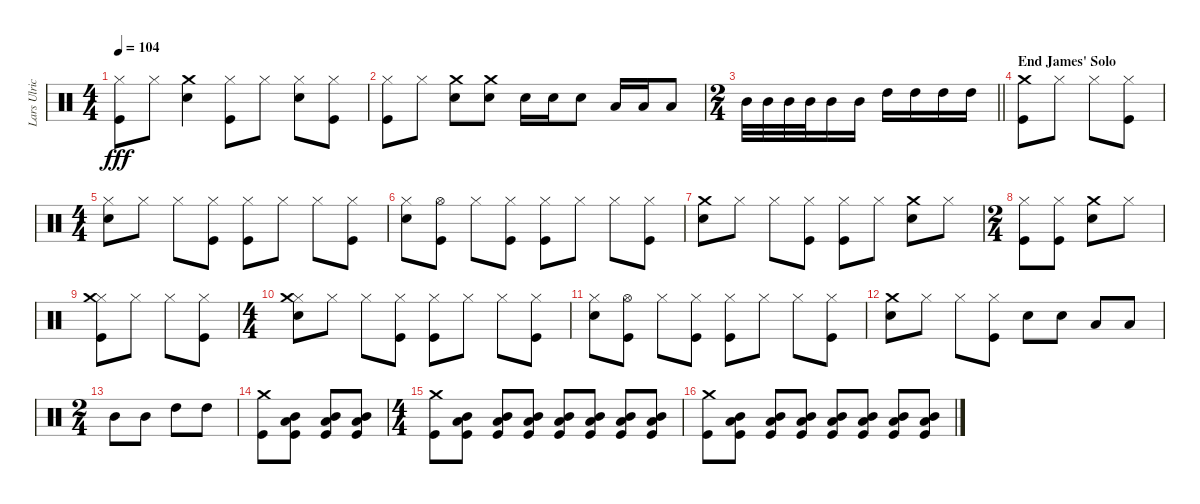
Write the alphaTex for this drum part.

\track ("Lars Ulrich" "Lars Ulric") {instrument percussion}
\staff {score}
\articulation defaults
\ts (4 4)
\tempo 104
\clef neutral
\ks c
("Hi-Hat (closed)" "Kick (hit)").8{dy fff} "Hi-Hat (closed)".8 ("Crash medium (hit)" "Snare (hit) 2").4 ("Hi-Hat (closed)" "Kick (hit)").8 "Hi-Hat (closed)".8 ("Hi-Hat (closed)" "Snare (hit) 2").8 ("Hi-Hat (closed)" "Kick (hit)").8 |
("Kick (hit)" "Hi-Hat (closed)").8 "Hi-Hat (closed)".8 ("Snare (hit) 2" "Crash medium (hit)").8 ("Snare (hit) 2" "Crash medium (hit)").8 "Snare (hit) 2".16 "Snare (hit) 2".16 "Snare (hit) 2".8 "Low Tom (hit)".16 "Low Tom (hit)".16 "Low Tom (hit)".8 |
\ts (2 4)
\barLineRight lightlight "Mid Tom (hit)".32 "Mid Tom (hit)".32 "Mid Tom (hit)".32 "Mid Tom (hit)".32 "Mid Tom (hit)".16 "Mid Tom (hit)".16 "High Tom (hit)".16 "High Tom (hit)".16 "High Tom (hit)".16 "High Tom (hit)".16
|
\section ("" "End James' Solo")
("Crash medium (hit)" "Kick (hit)").8 "Hi-Hat (closed)".8 "Hi-Hat (closed)".8 ("Kick (hit)" "Hi-Hat (closed)").8 |
\ts (4 4)
("Snare (hit) 2" "Hi-Hat (closed)").8 "Hi-Hat (closed)".8 "Hi-Hat (closed)".8 ("Kick (hit)" "Hi-Hat (closed)").8 ("Kick (hit)" "Hi-Hat (closed)").8 "Hi-Hat (closed)".8 "Hi-Hat (closed)".8 ("Kick (hit)" "Hi-Hat (closed)").8 |
("Snare (hit) 2" "Hi-Hat (closed)").8 ("Kick (hit)" "Hi-Hat (open)").8 "Hi-Hat (closed)".8 ("Kick (hit)" "Hi-Hat (closed)").8 ("Hi-Hat (closed)" "Kick (hit)").8 "Hi-Hat (closed)".8 "Hi-Hat (closed)".8 ("Kick (hit)" "Hi-Hat (closed)").8 |
("Snare (hit) 2" "Crash medium (hit)").8 "Hi-Hat (closed)".8 "Hi-Hat (closed)".8 ("Kick (hit)" "Hi-Hat (closed)").8 ("Kick (hit)" "Hi-Hat (closed)").8 "Hi-Hat (closed)".8 ("Snare (hit) 2" "Crash medium (hit)").8 "Hi-Hat (closed)".8 |
\ts (2 4)
("Kick (hit)" "Hi-Hat (closed)").8 ("Hi-Hat (closed)" "Kick (hit)").8 ("Snare (hit) 2" "Crash medium (hit)").8 "Hi-Hat (closed)".8 |
("Hi-Hat (closed)" "Kick (hit)" "Crash medium (hit)").8 "Hi-Hat (closed)".8 "Hi-Hat (closed)".8 ("Hi-Hat (closed)" "Kick (hit)").8 |
\ts (4 4)
("Hi-Hat (closed)" "Crash medium (hit)" "Snare (hit) 2").8 "Hi-Hat (closed)".8 "Hi-Hat (closed)".8 ("Kick (hit)" "Hi-Hat (closed)").8 ("Kick (hit)" "Hi-Hat (closed)").8 "Hi-Hat (closed)".8 "Hi-Hat (closed)".8 ("Hi-Hat (closed)" "Kick (hit)").8 |
("Snare (hit) 2" "Hi-Hat (closed)").8 ("Kick (hit)" "Hi-Hat (open)").8 "Hi-Hat (closed)".8 ("Kick (hit)" "Hi-Hat (closed)").8 ("Kick (hit)" "Hi-Hat (closed)").8 "Hi-Hat (closed)".8 "Hi-Hat (closed)".8 ("Hi-Hat (closed)" "Kick (hit)").8 |
("Crash medium (hit)" "Snare (hit) 2").8 "Hi-Hat (closed)".8 "Hi-Hat (closed)".8 ("Kick (hit)" "Hi-Hat (closed)").8 "Snare (hit) 2".8 "Snare (hit) 2".8 "Low Tom (hit)".8 "Low Tom (hit)".8 |
\ts (2 4)
"Mid Tom (hit)".8 "Mid Tom (hit)".8 "High Tom (hit)".8 "High Tom (hit)".8 |
("Kick (hit)" "Crash medium (hit)").8{volume 11} ("Kick (hit)" "Low Tom (hit)" "Mid Tom (hit)").8 ("Kick (hit)" "Mid Tom (hit)" "Low Tom (hit)").8 ("Kick (hit)" "Mid Tom (hit)" "Low Tom (hit)").8 |
\ts (4 4)
("Crash medium (hit)" "Kick (hit)").8 ("Low Tom (hit)" "Kick (hit)" "Mid Tom (hit)").8 ("Kick (hit)" "Mid Tom (hit)" "Low Tom (hit)").8 ("Kick (hit)" "Mid Tom (hit)" "Low Tom (hit)").8 ("Kick (hit)" "Mid Tom (hit)" "Low Tom (hit)").8 ("Mid Tom (hit)" "Kick (hit)" "Low Tom (hit)").8 ("Kick (hit)" "Mid Tom (hit)" "Low Tom (hit)").8 ("Kick (hit)" "Mid Tom (hit)" "Low Tom (hit)").8 |
("Kick (hit)" "Crash medium (hit)").8 ("Kick (hit)" "Mid Tom (hit)" "Low Tom (hit)").8 ("Low Tom (hit)" "Mid Tom (hit)" "Kick (hit)").8 ("Kick (hit)" "Mid Tom (hit)" "Low Tom (hit)").8 ("Kick (hit)" "Mid Tom (hit)" "Low Tom (hit)").8 ("Kick (hit)" "Mid Tom (hit)" "Low Tom (hit)").8 ("Low Tom (hit)" "Kick (hit)" "Mid Tom (hit)").8 ("Low Tom (hit)" "Kick (hit)" "Mid Tom (hit)").8
